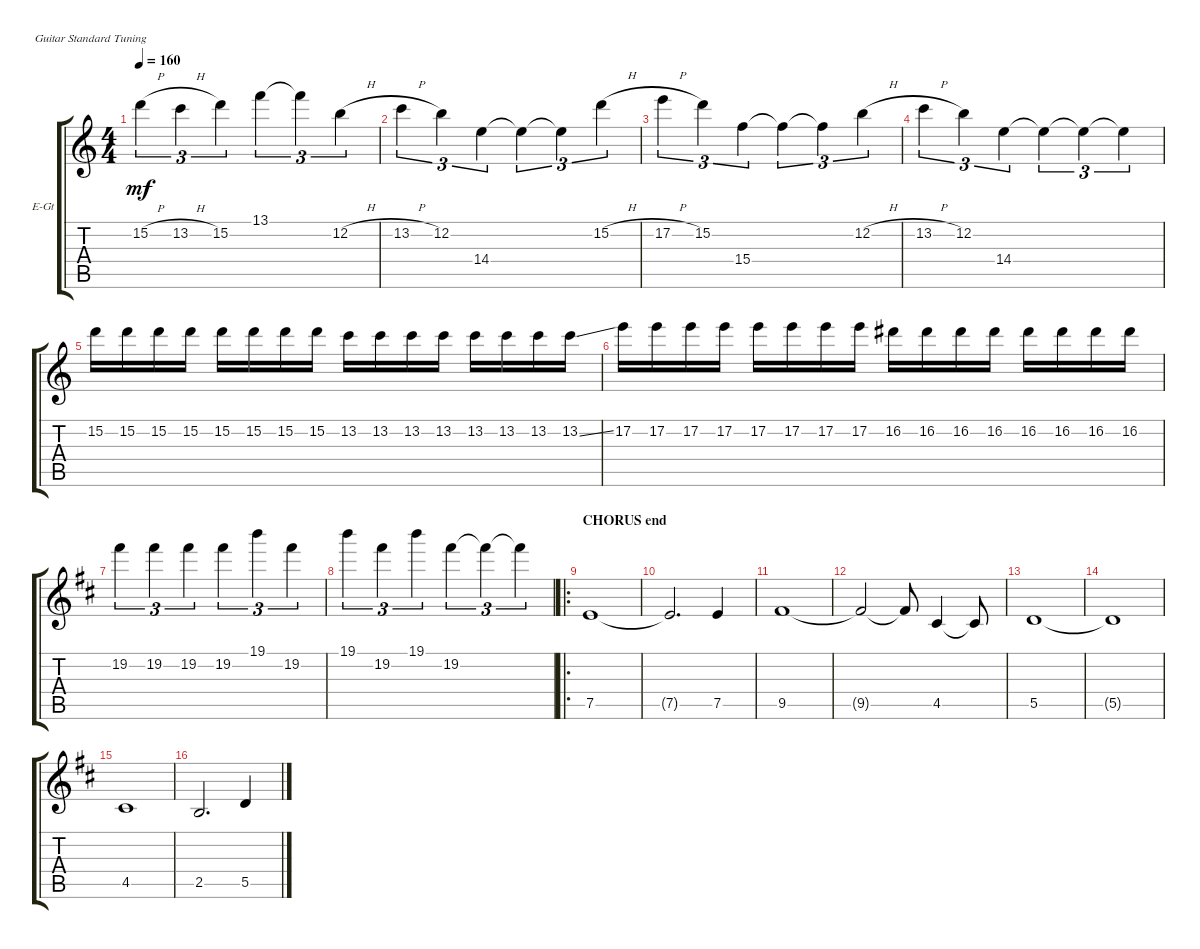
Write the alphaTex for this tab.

\defaultSystemsLayout 4
\bracketExtendMode groupsimilarinstruments
\firstSystemTrackNameOrientation horizontal
\otherSystemsTrackNameOrientation horizontal
\track ("Electric Guitar" "E-Gt") {instrument distortionguitar}
\staff {score tabs}
\tuning (E4 B3 G3 D3 A2 E2)
\ts (4 4)
\tempo 160
\clef g2
\scale
0.333333
\ks aminor
15.2{h}.4{tu (3 2) dy mf} 13.2{h}.4{tu (3 2)} 15.2.4{tu (3 2)} 13.1.4{tu (3 2)} 13.1{t}.4{tu (3 2)} 12.2{h}.4{tu (3 2)} |
\scale
0.333333 13.2{h}.4{tu (3 2)} 12.2.4{tu (3 2)} 14.4.4{tu (3 2)} 14.4{t}.4{tu (3 2)} 14.4{t}.4{tu (3 2)} 15.2{h}.4{tu (3 2)} |
\scale
0.333333 17.2{h}.4{tu (3 2)} 15.2.4{tu (3 2)} 15.4.4{tu (3 2)} 15.4{t}.4{tu (3 2)} 15.4{t}.4{tu (3 2)} 12.2{h}.4{tu (3 2)} |
\scale
0.333333 13.2{h}.4{tu (3 2)} 12.2.4{tu (3 2)} 14.4.4{tu (3 2)} 14.4{t}.4{tu (3 2)} 14.4{t}.4{tu (3 2)} 14.4{t}.4{tu (3 2)} |
\scale
0.333333 15.2.16 15.2.16 15.2.16 15.2.16 15.2.16 15.2.16 15.2.16 15.2.16 13.2.16 13.2.16 13.2.16 13.2.16 13.2.16 13.2.16 13.2.16 13.2{ss}.16 |
\scale
0.333333 17.2.16 17.2.16 17.2.16 17.2.16 17.2.16 17.2.16 17.2.16 17.2.16 16.2.16 16.2.16 16.2.16 16.2.16 16.2.16 16.2.16 16.2.16 16.2.16 |
\scale
0.453061
\ks bminor
19.2.4{tu (3 2)} 19.2.4{tu (3 2)} 19.2.4{tu (3 2)} 19.2.4{tu (3 2)} 19.1.4{tu (3 2)} 19.2.4{tu (3 2)} |
\scale
0.24898 19.1.4{tu (3 2)} 19.2.4{tu (3 2)} 19.1.4{tu (3 2)} 19.2.4{tu (3 2)} 19.2{t}.4{tu (3 2)} 19.2{t}.4{tu (3 2)} |
\ro
\section ("" "CHORUS end")
\scale
0.297959 7.5.1 |
\scale
0.333333 7.5{t}.2{d} 7.5.4 |
\scale
0.333333 9.5.1 |
\scale
0.333333 9.5{t}.2 9.5{t}.8 4.5.4 4.5{t}.8 |
\scale
0.333333 5.5.1 |
\scale
0.333333 5.5{t}.1 |
\scale
0.333333 4.5.1 |
\scale
0.333333 2.5.2{d} 5.5.4
